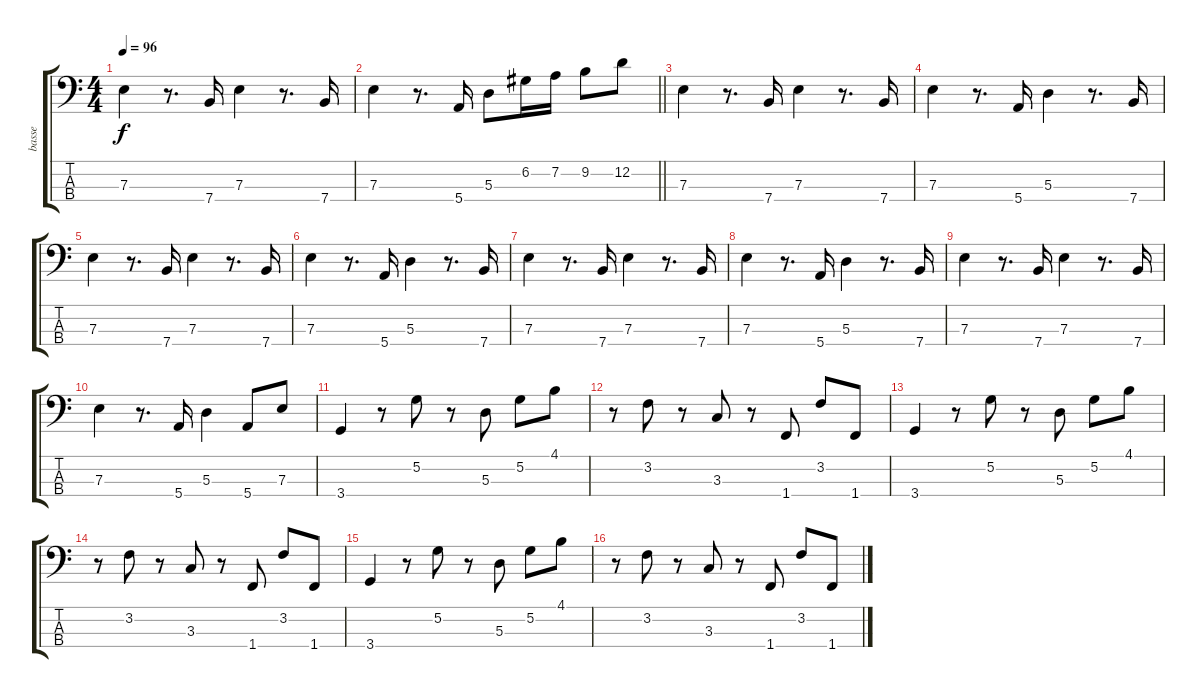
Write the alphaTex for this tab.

\track ("basse" "basse") {instrument electricbassfinger}
\staff {score tabs}
\tuning (G2 D2 A1 E1) {hide}
\ts (4 4)
\tempo 96
\clef f4
\ks c
7.3.4{dy f} r.8{d} 7.4.16 7.3.4 r.8{d} 7.4.16 |
\barLineRight lightlight
7.3.4 r.8{d} 5.4.16 5.3.8 6.2.16 7.2.16 9.2.8 12.2.8 |
7.3.4 r.8{d} 7.4.16 7.3.4 r.8{d} 7.4.16 |
7.3.4 r.8{d} 5.4.16 5.3.4 r.8{d} 7.4.16 |
7.3.4 r.8{d} 7.4.16 7.3.4 r.8{d} 7.4.16 |
7.3.4 r.8{d} 5.4.16 5.3.4 r.8{d} 7.4.16 |
7.3.4 r.8{d} 7.4.16 7.3.4 r.8{d} 7.4.16 |
7.3.4 r.8{d} 5.4.16 5.3.4 r.8{d} 7.4.16 |
7.3.4 r.8{d} 7.4.16 7.3.4 r.8{d} 7.4.16 |
7.3.4 r.8{d} 5.4.16 5.3.4 5.4.8 7.3.8 |
3.4.4 r.8 5.2.8 r.8 5.3.8 5.2.8 4.1.8 |
r.8 3.2.8 r.8 3.3.8 r.8 1.4.8 3.2.8 1.4.8 |
3.4.4 r.8 5.2.8 r.8 5.3.8 5.2.8 4.1.8 |
r.8 3.2.8 r.8 3.3.8 r.8 1.4.8 3.2.8 1.4.8 |
3.4.4 r.8 5.2.8 r.8 5.3.8 5.2.8 4.1.8 |
r.8 3.2.8 r.8 3.3.8 r.8 1.4.8 3.2.8 1.4.8
